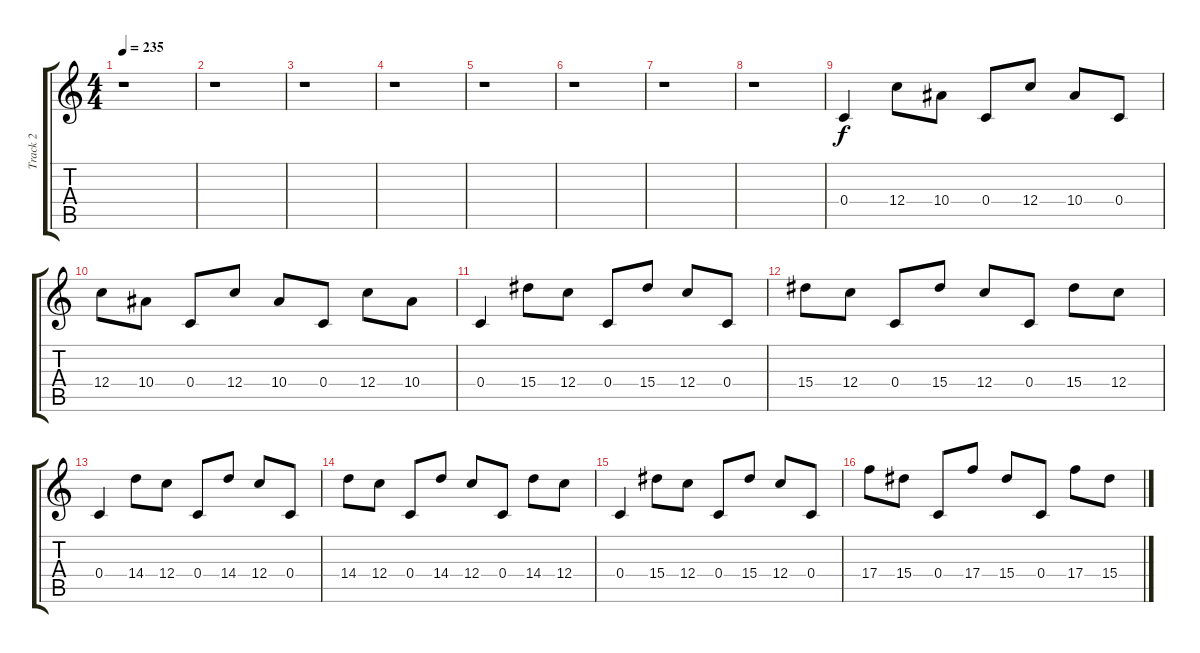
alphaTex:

\track ("Track 2" "Track 2") {instrument overdrivenguitar}
\staff {score tabs}
\tuning (D4 A3 F3 C3 G2 C2) {hide}
\ts (4 4)
\tempo 235
\clef g2
\ks c
r.1{dy f} |
r.1 |
r.1 |
r.1 |
r.1 |
r.1 |
r.1 |
r.1 |
0.4.4 12.4.8 10.4.8 0.4.8 12.4.8 10.4.8 0.4.8 |
12.4.8 10.4.8 0.4.8 12.4.8 10.4.8 0.4.8 12.4.8 10.4.8 |
0.4.4 15.4.8 12.4.8 0.4.8 15.4.8 12.4.8 0.4.8 |
15.4.8 12.4.8 0.4.8 15.4.8 12.4.8 0.4.8 15.4.8 12.4.8 |
0.4.4 14.4.8 12.4.8 0.4.8 14.4.8 12.4.8 0.4.8 |
14.4.8 12.4.8 0.4.8 14.4.8 12.4.8 0.4.8 14.4.8 12.4.8 |
0.4.4 15.4.8 12.4.8 0.4.8 15.4.8 12.4.8 0.4.8 |
17.4.8 15.4.8 0.4.8 17.4.8 15.4.8 0.4.8 17.4.8 15.4.8
